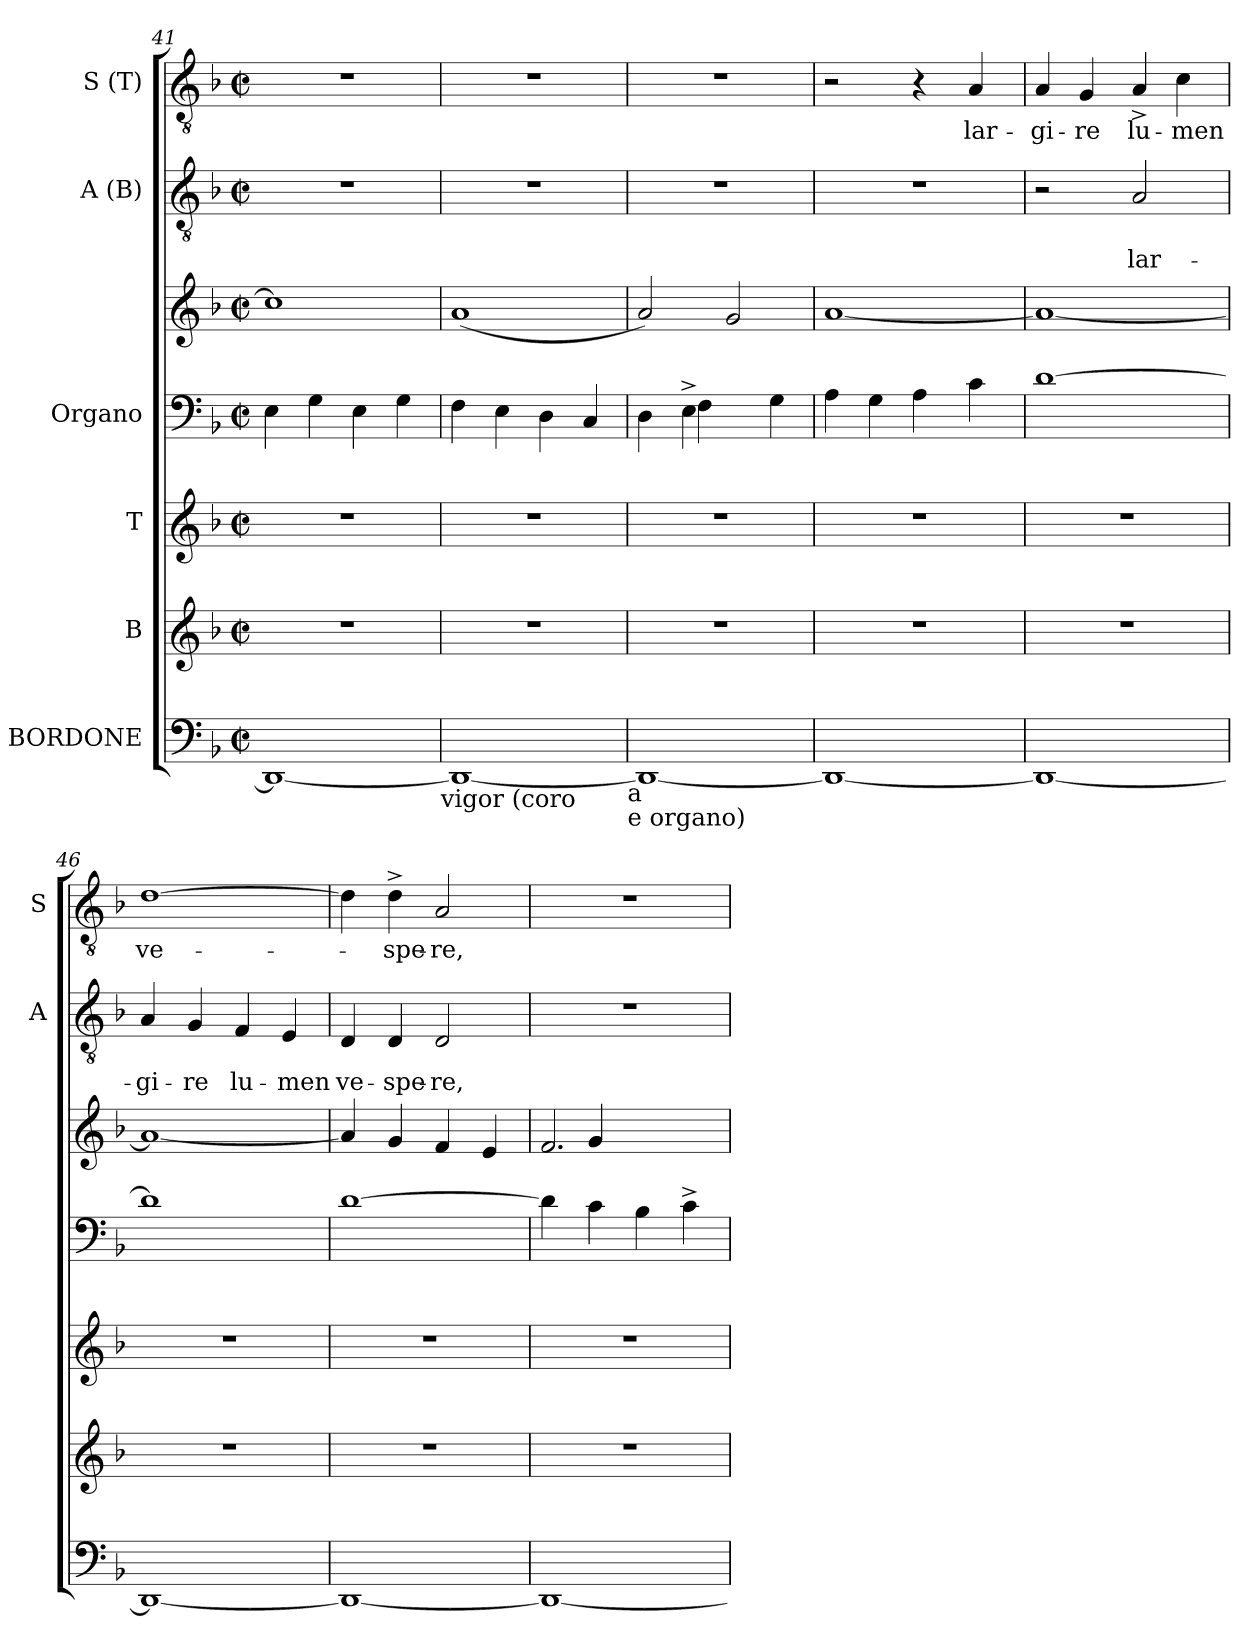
**kern	**kern	**kern	**kern	**kern	**kern	**text	**text	**kern	**text
*part6	*part5	*part4	*part3	*part3	*part2	*part2	*part2	*part1	*part1
*staff7	*staff6	*staff5	*staff4	*staff3	*staff2	*staff2	*staff2	*staff1	*staff1
*I"BORDONE	*I"B	*I"T	*I"Organo	*	*I"A (B)	*	*	*I"S (T)	*
*	*	*	*	*	*I'A	*	*	*I'S	*
*clefF4	*clefG2	*clefG2	*clefF4	*clefG2	*clefGv2	*	*	*clefGv2	*
*k[b-]	*k[b-]	*k[b-]	*k[b-]	*k[b-]	*k[b-]	*	*	*k[b-]	*
*F:	*F:	*F:	*F:	*F:	*F:	*	*	*F:	*
*M2/2	*M2/2	*M2/2	*M2/2	*M2/2	*M2/2	*	*	*M2/2	*
*met(c|)	*met(c|)	*met(c|)	*met(c|)	*met(c|)	*met(c|)	*	*	*met(c|)	*
=41	=41	=41	=41	=41	=41	=41	=41	=41	=41
1DD_	1r	1r	4E\	1cc]	1r	.	.	1r	.
.	.	.	4G\	.	.	.	.	.	.
.	.	.	4E\	.	.	.	.	.	.
.	.	.	4G\	.	.	.	.	.	.
!LO:TX:b:t=vigor (coro	!	!	!	!	!	!	!	!	!
=42	=42	=42	=42	=42	=42	=42	=42	=42	=42
1DD_	1r	1r	4F\	(<1a	1r	.	.	1r	.
.	.	.	4E\	.	.	.	.	.	.
.	.	.	4D\	.	.	.	.	.	.
.	.	.	4C/	.	.	.	.	.	.
!LO:TX:b:t=a	!	!	!	!	!	!	!	!	!
!LO:TX:b:t=e organo)	!	!	!	!	!	!	!	!	!
=43	=43	=43	=43	=43	=43	=43	=43	=43	=43
*	*	*	*^	*	*	*	*	*	*
1DD_	1r	1r	4D\	4ryy	2a/)	1r	.	.	1r	.
.	.	.	4E^<\	4F\	.	.	.	.	.	.
.	.	.	2ryy	4ryy	2g/	.	.	.	.	.
.	.	.	.	4G\	.	.	.	.	.	.
*	*	*	*v	*v	*	*	*	*	*	*
=44	=44	=44	=44	=44	=44	=44	=44	=44	=44
*	*	*	*	*	*	*	*	*^	*
1DD_	1r	1r	4A\	[<1a	1r	.	.	2r	2ryy	.
.	.	.	4G\	.	.	.	.	.	.	.
.	.	.	4A\	.	.	.	.	4r	8.ryy	.
.	.	.	.	.	.	.	.	.	4ryy	.
!	!	!	!	!	!	!	!	!	!	!LO:LY:b
.	.	.	4c\	.	.	.	.	4A/	.	lar-
.	.	.	.	.	.	.	.	.	16ryy	.
=45	=45	=45	=45	=45	=45	=45	=45	=45	=45	=45
!	!	!	!	!	!	!	!	!	!	!LO:LY:b
*	*	*	*	*	*^	*	*	*v	*v	*
1DD_	1r	1r	[>1d	1a_	2r	4...ryy	.	.	4A/	-gi-
!	!	!	!	!	!	!	!	!	!	!LO:LY:b
.	.	.	.	.	.	.	.	.	4G/	-re
.	.	.	.	.	.	2ryy	.	.	.	.
!	!	!	!	!	!	!	!	!LO:LY:b	!	!LO:LY:b
.	.	.	.	.	2A/	.	.	lar-	4A^</	lu-
!	!	!	!	!	!	!	!	!	!	!LO:LY:b
.	.	.	.	.	.	.	.	.	4c\	-men
.	.	.	.	.	.	32ryy	.	.	.	.
!!LO:PB:g=z
=46	=46	=46	=46	=46	=46	=46	=46	=46	=46	=46
!	!	!	!	!	!	!	!	!LO:LY:b	!	!LO:LY:b
*	*	*	*	*	*v	*v	*	*	*	*
1DD_	1r	1r	1d]	1a_	4A/	.	-gi-	[>1d	ve-
!	!	!	!	!	!	!	!LO:LY:b	!	!
.	.	.	.	.	4G/	.	-re	.	.
!	!	!	!	!	!	!	!LO:LY:b	!	!
.	.	.	.	.	4F/	.	lu-	.	.
!	!	!	!	!	!	!	!LO:LY:b	!	!
.	.	.	.	.	4E/	.	-men	.	.
=47	=47	=47	=47	=47	=47	=47	=47	=47	=47
!	!	!	!	!	!	!	!LO:LY:b	!	!
1DD_	1r	1r	[>1d	4a/]	4D/	.	ve-	4d\]	.
!	!	!	!	!	!	!	!LO:LY:b	!	!LO:LY:b
.	.	.	.	4g/	4D/	.	-spe-	4d^>\	-spe-
!	!	!	!	!	!	!	!LO:LY:b	!	!LO:LY:b
.	.	.	.	4f/	2D/	.	-re,	2A/	-re,
.	.	.	.	4e/	.	.	.	.	.
=48	=48	=48	=48	=48	=48	=48	=48	=48	=48
*	*	*	*	*^	*	*	*	*	*
1DD_	1r	1r	4d\]	2.f/	4ryy	1r	.	.	1r	.
.	.	.	4c\	.	4g/	.	.	.	.	.
.	.	.	4B-\	.	4ryy	.	.	.	.	.
.	.	.	4c^>\	4ryy	4ryy	.	.	.	.	.
*	*	*	*	*v	*v	*	*	*	*	*
=	=	=	=	=	=	=	=	=	=
*-	*-	*-	*-	*-	*-	*-	*-	*-	*-
